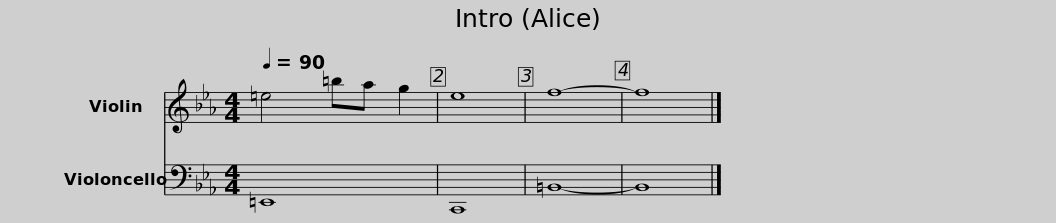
X:1
%%score 1 2
L:1/8
Q:1/4=90
M:4/4
I:linebreak $
K:Eb
V:1 treble
V:2 bass
V:1
 =e4 =ba g2 | e8 | f8- | f8 |] %4
V:2
 =E,,8 | C,,8 | =B,,8- | B,,8 |] %4
